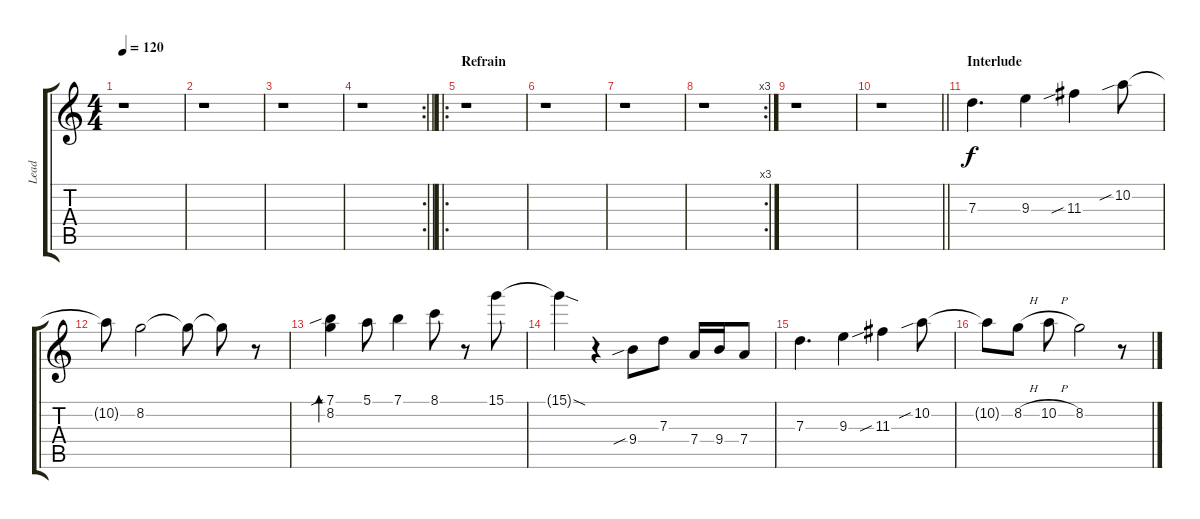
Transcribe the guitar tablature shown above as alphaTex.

\track ("Lead" "Lead") {instrument electricguitarjazz}
\staff {score tabs}
\tuning (E4 B3 G3 D3 A2 E2) {hide}
\ts (4 4)
\tempo 120
\clef g2
\ks c
r.1{dy mp} |
r.1 |
r.1 |
\rc 2
\barLineRight lightlight
r.1 |
\ro
\section ("" "Refrain")
r.1 |
r.1 |
r.1 |
\rc 3
r.1 |
r.1 |
\barLineRight lightlight
r.1 |
\section ("" "Interlude")
7.3.4{d dy f} 9.3.4 11.3{sib}.4 10.2{sib}.8 |
10.2{t}.8 8.2.2 8.2{t}.8 8.2{t}.8 r.8 |
(7.1{sib} 8.2).4{bd 30} 5.1.8 7.1.4 8.1.8 r.8 15.1.8 |
15.1{sod t}.4 r.4 9.4{sib}.8 7.3.8 7.4.16 9.4.16 7.4.8 |
7.3.4{d} 9.3.4 11.3{sib}.4 10.2{sib}.8 |
10.2{t}.8 8.2{h}.8 10.2{h}.8 8.2.2 r.8
